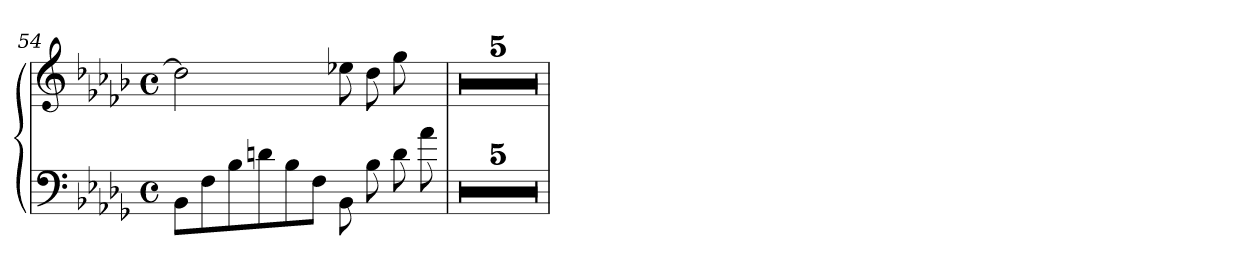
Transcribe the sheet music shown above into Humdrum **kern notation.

**kern	**kern
*part1	*part1
*staff2	*staff1
*clefF4	*clefG3
*k[b-e-a-d-g-]	*k[b-e-a-d-g-]
*M4/4	*M4/4
*met(c)	*met(c)
=54	=54
8BB-\L	2b-\]
8F\	.
8B-\	.
8dn\	.
8B-\	4ryy
8F\J	.
8BB-\L	8cc-X\L
8B-\	8b-\
8d\	8ee-\
8a-\	8ryy
!!LO:PB:g=z
=55	=55
1r	1r
=56	=56
1r	1r
=57	=57
1r	1r
!!LO:LB:g=z
=58	=58
1r	1r
=59	=59
1r	1r
=	=
*-	*-
